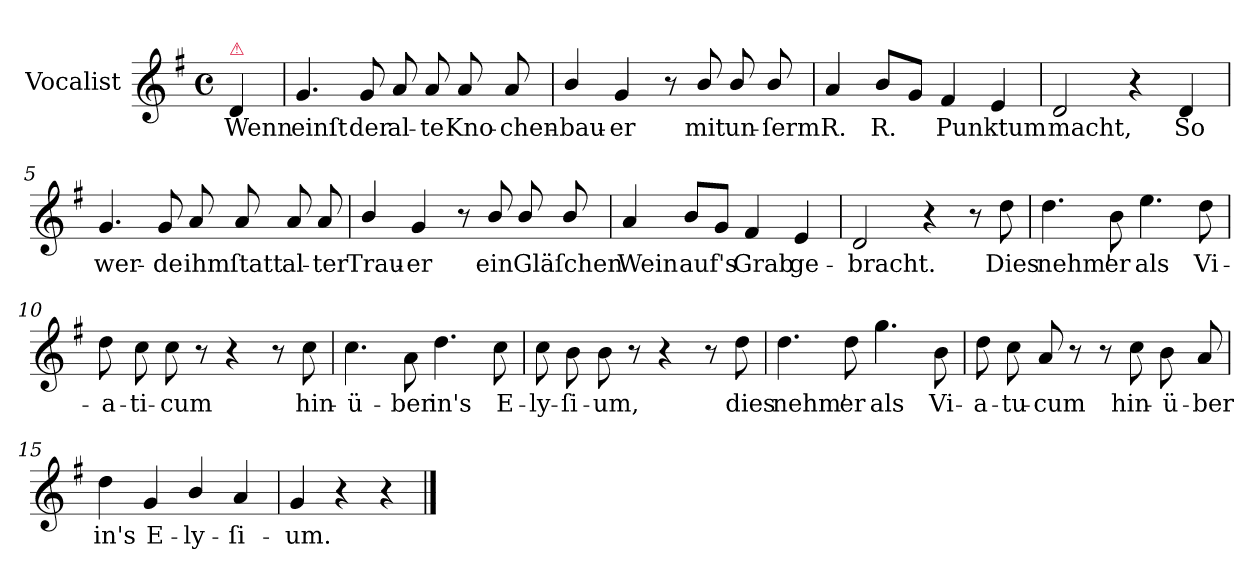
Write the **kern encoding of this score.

**kern	**text
*part1	*part1
*staff1	*staff1
*I"Vocalist	*
*clefG2	*
*k[f#]	*
*G:	*
*M4/4	*
*met(c)	*
=	=
!LO:TX:a:color=crimson:t=⚠	!
4d	Wenn
=1	=1
4.g	einſt
8g	der
8a	al-
8a	-te
8a	Kno-
8a	-chen-
=2	=2
4b/	-bau-
4g	-er
8r	.
8b/	mit
8b/	un-
8b/	-ſerm
=3	=3
4a	R.
8b/L	R.
8gJ	.
4f#	Punktum
4e	.
=4	=4
2d	macht,
4r	.
4d	So
=5	=5
4.g	wer-
8g	-de
8a	ihm
8a	ſtatt
8a	al-
8a	-ter
=6	=6
4b/	Trau-
4g	-er
8r	.
8b/	ein
8b/	Gläſchen
8b/	.
=7	=7
4a	Wein
8b/L	auf's
8gJ	.
4f#	Grab
4e	ge-
=8	=8
2d	-bracht.
4r	.
8r	.
8dd	Dies
=9	=9
4.dd	nehm'
8b	er
4.ee	als
8dd	Vi-
=10	=10
8dd	-a-
8cc	-ti-
8cc	-cum
8r	.
4r	.
8r	.
8cc	hin-
=11	=11
4.cc	-ü-
8a\	-ber
4.dd	in's
8cc	E-
=12	=12
8cc	-ly-
8b	-ſi-
8b	-um,
8r	.
4r	.
8r	.
8dd	dies
=13	=13
4.dd	nehm'
8dd	er
4.gg	als
8b	Vi-
=14	=14
8dd	-a-
8cc	-tu-
8a	-cum
8r	.
8r	.
8cc	hin-
8b	-ü-
8a	-ber
=15	=15
4dd	in's
4g	E-
4b/	-ly-
4a	-ſi-
=16	=16
4g	um.
4r	.
4r	.
==	==
*-	*-
